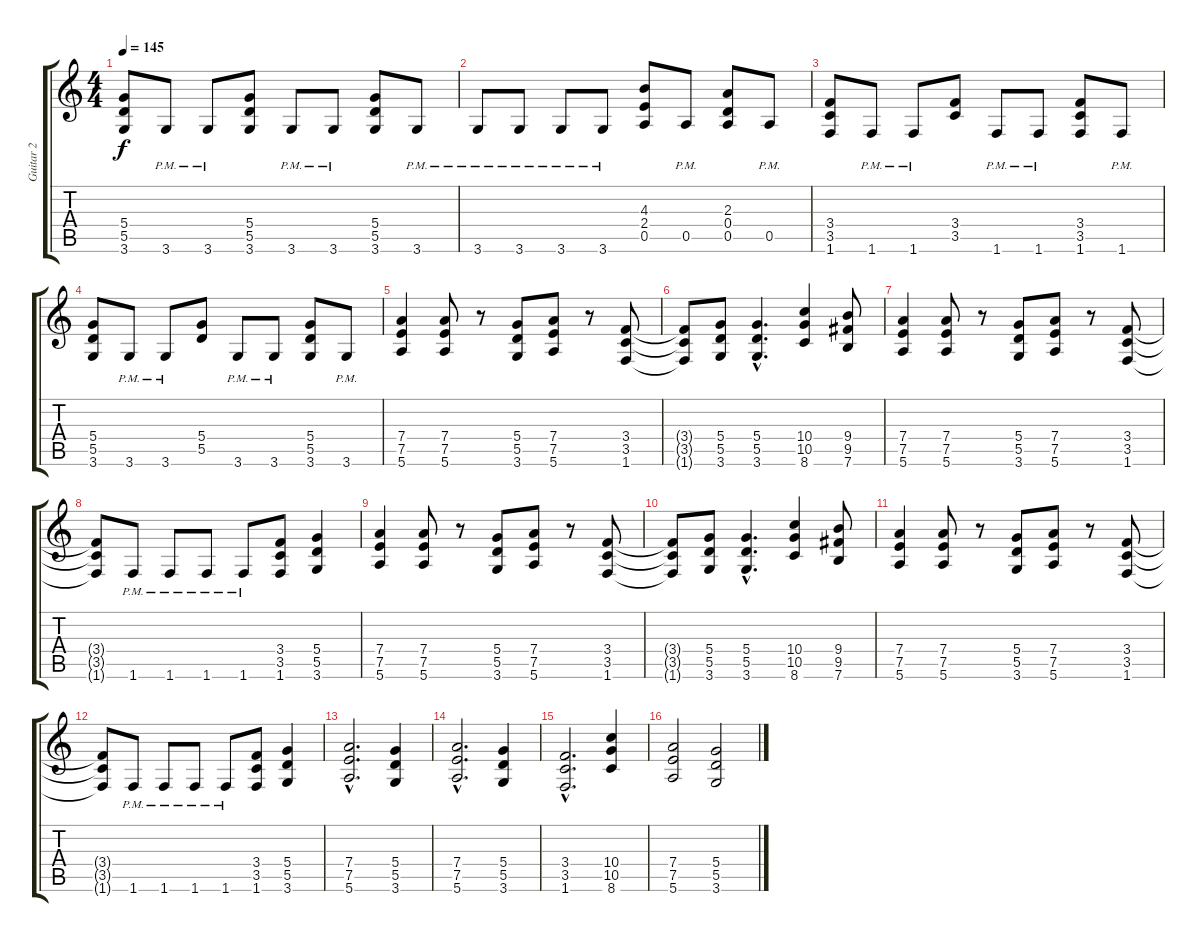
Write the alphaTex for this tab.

\track ("Guitar 2" "Guitar 2") {instrument distortionguitar}
\staff {score tabs}
\tuning (E4 B3 G3 D3 A2 E2) {hide}
\ts (4 4)
\tempo 145
\clef g2
\ks c
(5.4 5.5 3.6).8{dy f} 3.6{pm}.8 3.6{pm}.8 (5.4 5.5 3.6).8 3.6{pm}.8 3.6{pm}.8 (5.4 5.5 3.6).8 3.6{pm}.8 |
3.6{pm}.8 3.6{pm}.8 3.6{pm}.8 3.6{pm}.8 (4.3 2.4 0.5).8 0.5{pm}.8 (2.3 0.4 0.5).8 0.5{pm}.8 |
(3.4 3.5 1.6).8 1.6{pm}.8 1.6{pm}.8 (3.4 3.5).8 1.6{pm}.8 1.6{pm}.8 (3.4 3.5 1.6).8 1.6{pm}.8 |
(5.4 5.5 3.6).8 3.6{pm}.8 3.6{pm}.8 (5.4 5.5).8 3.6{pm}.8 3.6{pm}.8 (5.4 5.5 3.6).8 3.6{pm}.8 |
(7.4 7.5 5.6).4 (7.4 7.5 5.6).8 r.8 (5.4 5.5 3.6).8 (7.4 7.5 5.6).8 r.8 (3.4 3.5 1.6).8 |
(3.4{t} 3.5{t} 1.6{t}).8 (5.4 5.5 3.6).8 (5.4{hac} 5.5{hac} 3.6{hac}).4{d} (10.4 10.5 8.6).4 (9.4 9.5 7.6).8 |
(7.4 7.5 5.6).4 (7.4 7.5 5.6).8 r.8 (5.4 5.5 3.6).8 (7.4 7.5 5.6).8 r.8 (3.4 3.5 1.6).8 |
(3.4{t} 3.5{t} 1.6{t}).8 1.6{pm}.8 1.6{pm}.8 1.6{pm}.8 1.6{pm}.8 (3.4 3.5 1.6).8 (5.4 5.5 3.6).4 |
(7.4 7.5 5.6).4 (7.4 7.5 5.6).8 r.8 (5.4 5.5 3.6).8 (7.4 7.5 5.6).8 r.8 (3.4 3.5 1.6).8 |
(3.4{t} 3.5{t} 1.6{t}).8 (5.4 5.5 3.6).8 (5.4{hac} 5.5{hac} 3.6{hac}).4{d} (10.4 10.5 8.6).4 (9.4 9.5 7.6).8 |
(7.4 7.5 5.6).4 (7.4 7.5 5.6).8 r.8 (5.4 5.5 3.6).8 (7.4 7.5 5.6).8 r.8 (3.4 3.5 1.6).8 |
(3.4{t} 3.5{t} 1.6{t}).8 1.6{pm}.8 1.6{pm}.8 1.6{pm}.8 1.6{pm}.8 (3.4 3.5 1.6).8 (5.4 5.5 3.6).4 |
(7.4{hac} 7.5{hac} 5.6{hac}).2{d} (5.4 5.5 3.6).4 |
(7.4{hac} 7.5{hac} 5.6{hac}).2{d} (5.4 5.5 3.6).4 |
(3.4{hac} 3.5{hac} 1.6{hac}).2{d} (10.4 10.5 8.6).4 |
(7.4 7.5 5.6).2 (5.4 5.5 3.6).2
